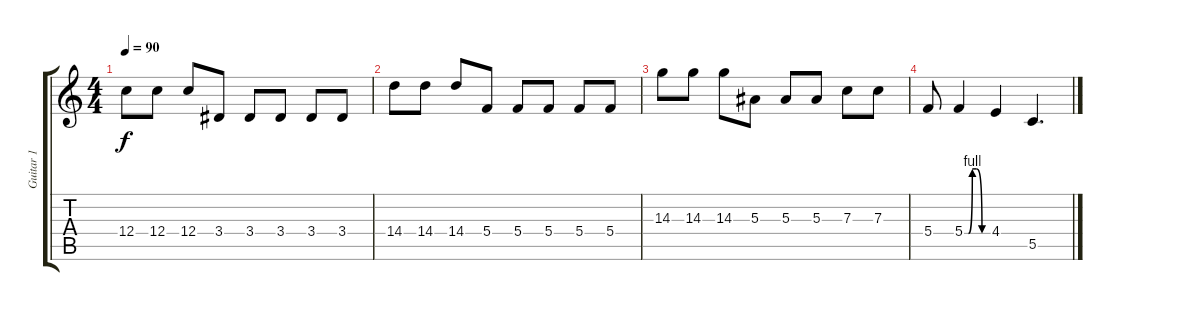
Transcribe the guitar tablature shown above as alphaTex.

\track ("Guitar 1" "Guitar 1") {instrument overdrivenguitar}
\staff {score tabs}
\tuning (D4 A3 F3 C3 G2 C2) {hide}
\ts (4 4)
\tempo 90
\clef g2
\ks c
12.4.8{dy f} 12.4.8 12.4.8 3.4.8 3.4.8 3.4.8 3.4.8 3.4.8 |
14.4.8 14.4.8 14.4.8 5.4.8 5.4.8 5.4.8 5.4.8 5.4.8 |
14.3.8 14.3.8 14.3.8 5.3.8 5.3.8 5.3.8 7.3.8 7.3.8 |
5.4.8 5.4{be (custom 0 0 10 0 20 4 30 4 45 0 60 0)}.4 4.4.4 5.5.4{d}
